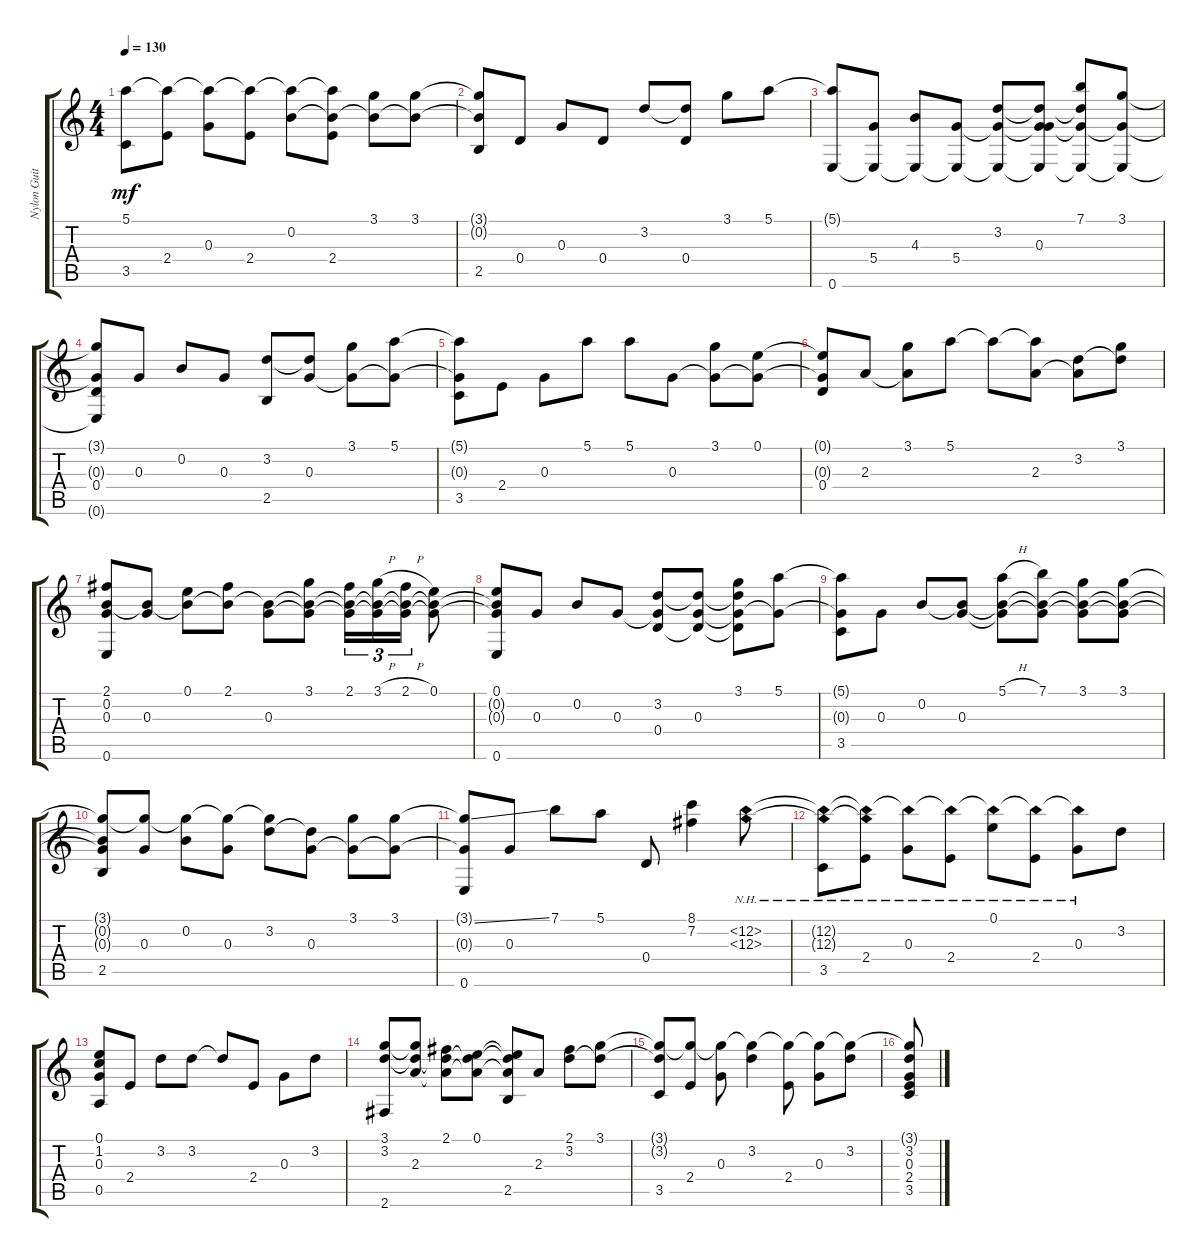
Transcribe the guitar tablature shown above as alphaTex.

\track ("Nylon Guitar" "Nylon Guit") {instrument acousticguitarnylon}
\staff {score tabs}
\tuning (E4 B3 G3 D3 A2 E2) {hide}
\ts (4 4)
\tempo 130
\clef g2
\ks c
(5.1{t} 3.5).8{dy mf} (5.1{t} 2.4).8 (5.1{t} 0.3).8 (5.1{t} 2.4).8 (5.1{t} 0.2).8 (5.1{t} 0.2{t} 2.4).8 (3.1 0.2{t}).8 (3.1 0.2{t}).8 |
(3.1{t} 0.2{t} 2.5).8 0.4.8 0.3.8 0.4.8 3.2.8 (3.2{t} 0.4).8 3.1.8 5.1.8 |
(5.1{t} 0.6).8 (5.4 0.6{t}).8 (4.3 0.6{t}).8 (5.4 0.6{t}).8 (3.2 5.4{t} 0.6{t}).8 (3.2{t} 0.3 5.4{t} 0.6{t}).8 (7.1 3.2{t} 0.3{t} 0.6{t}).8 (3.1 0.3{t} 0.6{t}).8 |
(3.1{t} 0.3{t} 0.4 0.6{t}).8 0.3.8 0.2.8 0.3.8 (3.2 2.5).8 (3.2{t} 0.3).8 (3.1 0.3{t}).8 (5.1 0.3{t}).8 |
(5.1{t} 0.3{t} 3.5).8 2.4.8 0.3.8 5.1.8 5.1.8 0.3.8 (3.1 0.3{t}).8 (0.1 0.3{t}).8 |
(0.1{t} 0.3{t} 0.4).8 2.3.8 (3.1 2.3{t}).8 5.1.8 5.1{t}.8 (5.1{t} 2.3).8 (3.2 2.3{t}).8 (3.1 3.2{t}).8 |
(2.1 0.2 0.3 0.6).8 (0.2{t} 0.3).8 (0.1 0.2{t}).8 (2.1 0.2{t}).8 (0.2{t} 0.3).8 (3.1 0.2{t} 0.3{t}).8 (2.1 0.2{t} 0.3{t}).16{tu (3 2)} (3.1{h} 0.2{t} 0.3{t}).16{tu (3 2)} (2.1{h} 0.2{t} 0.3{t}).16{tu (3 2)} (0.1 0.2{t} 0.3{t}).8 |
(0.1 0.2{t} 0.3{t} 0.6).8 0.3.8 0.2.8 0.3.8 (3.2 0.3{t} 0.4).8 (3.2{t} 0.3 0.4{t}).8 (3.1 3.2{t} 0.3{t} 0.4{t}).8 (5.1 0.3{t}).8 |
(5.1{t} 0.3{t} 3.5).8 0.3.8 0.2.8 (0.2{t} 0.3).8 (5.1{h} 0.2{t} 0.3{t}).8 (7.1 0.2{t} 0.3{t}).8 (3.1 0.2{t} 0.3{t}).8 (3.1 0.2{t} 0.3{t}).8 |
(3.1{t} 0.2{t} 0.3{t} 2.5).8 (3.1{t} 0.3).8 (3.1{t} 0.2).8 (3.1{t} 0.3).8 (3.1{t} 3.2).8 (3.2{t} 0.3).8 (3.1 0.3{t}).8 (3.1 0.3{t}).8 |
(3.1{ss t} 0.3{t} 0.6).8 0.3.8 7.1.8 5.1.8 0.4.8 (8.1 7.2).4 (12.2{nh} 12.3{nh}).8 |
(12.2{nh t} 12.3{nh t} 3.5).8 (12.2{nh t} 12.3{nh t} 2.4).8 (12.2{nh t} 0.3).8 (12.2{nh t} 2.4).8 (0.1 12.2{nh t}).8 (12.2{nh t} 2.4).8 (12.2{nh t} 0.3).8 3.2.8 |
(0.1 1.2 0.3 0.5).8 2.4.8 3.2.8 3.2.8 3.2{t}.8 2.4.8 0.3.8 3.2.8 |
(3.1 3.2 2.6).8 (3.1{t} 3.2{t} 2.3).8 (2.1 3.2{t} 2.3{t}).8 (0.1 3.2{t} 2.3{t}).8 (0.1{t} 3.2{t} 2.3{t} 2.5).8 2.3.8 (2.1 3.2).8 (3.1 3.2{t}).8 |
(3.1{t} 3.2{t} 3.5).8 (3.1{t} 2.4).8 (3.1{t} 0.3).8 (3.1{t} 3.2).4 (3.1{t} 2.4).8 (3.1{t} 0.3).8 (3.1{t} 3.2).8 |
(3.1{t} 3.2 0.3 2.4 3.5).8
